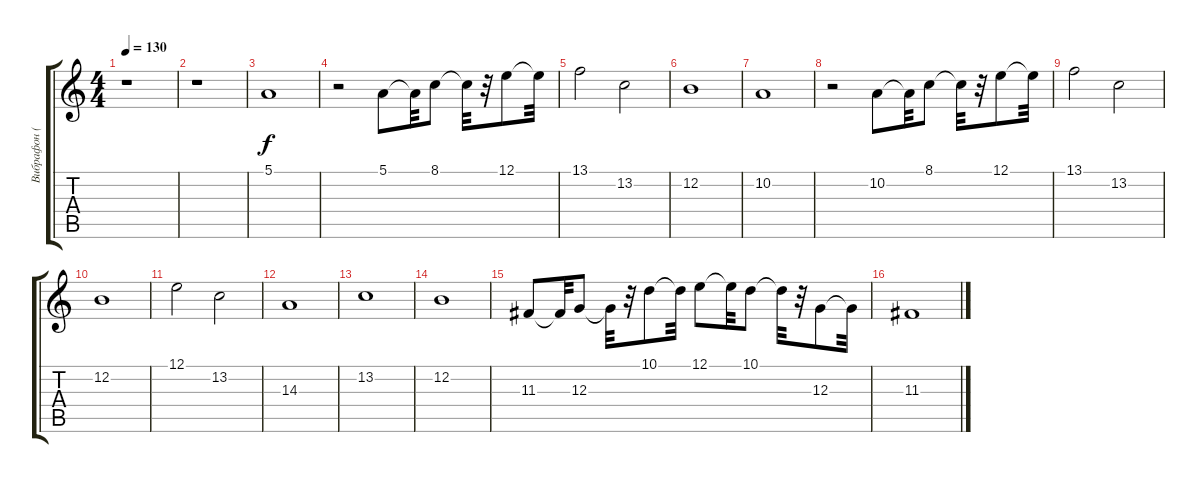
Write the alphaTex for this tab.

\track ("Вибрафон (Сиквенсор)" "Вибрафон (") {instrument vibraphone}
\staff {score tabs}
\tuning (E4 B3 G3 D3 A2 E2) {hide}
\ts (4 4)
\tempo 130
\clef g2
\ks c
r.1{dy f} |
r.1 |
5.1.1 |
r.2 5.1.8 5.1{t}.32 8.1.8 8.1{t}.32 r.32 12.1.8 12.1{t}.32 |
13.1.2 13.2.2 |
12.2.1 |
10.2.1 |
r.2 10.2.8 10.2{t}.32 8.1.8 8.1{t}.32 r.32 12.1.8 12.1{t}.32 |
13.1.2 13.2.2 |
12.2.1 |
12.1.2 13.2.2 |
14.3.1 |
13.2.1 |
12.2.1 |
11.3.8 11.3{t}.32 12.3.8 12.3{t}.32 r.32 10.1.8 10.1{t}.32 12.1.8 12.1{t}.32 10.1.8 10.1{t}.32 r.32 12.3.8 12.3{t}.32 |
11.3.1
